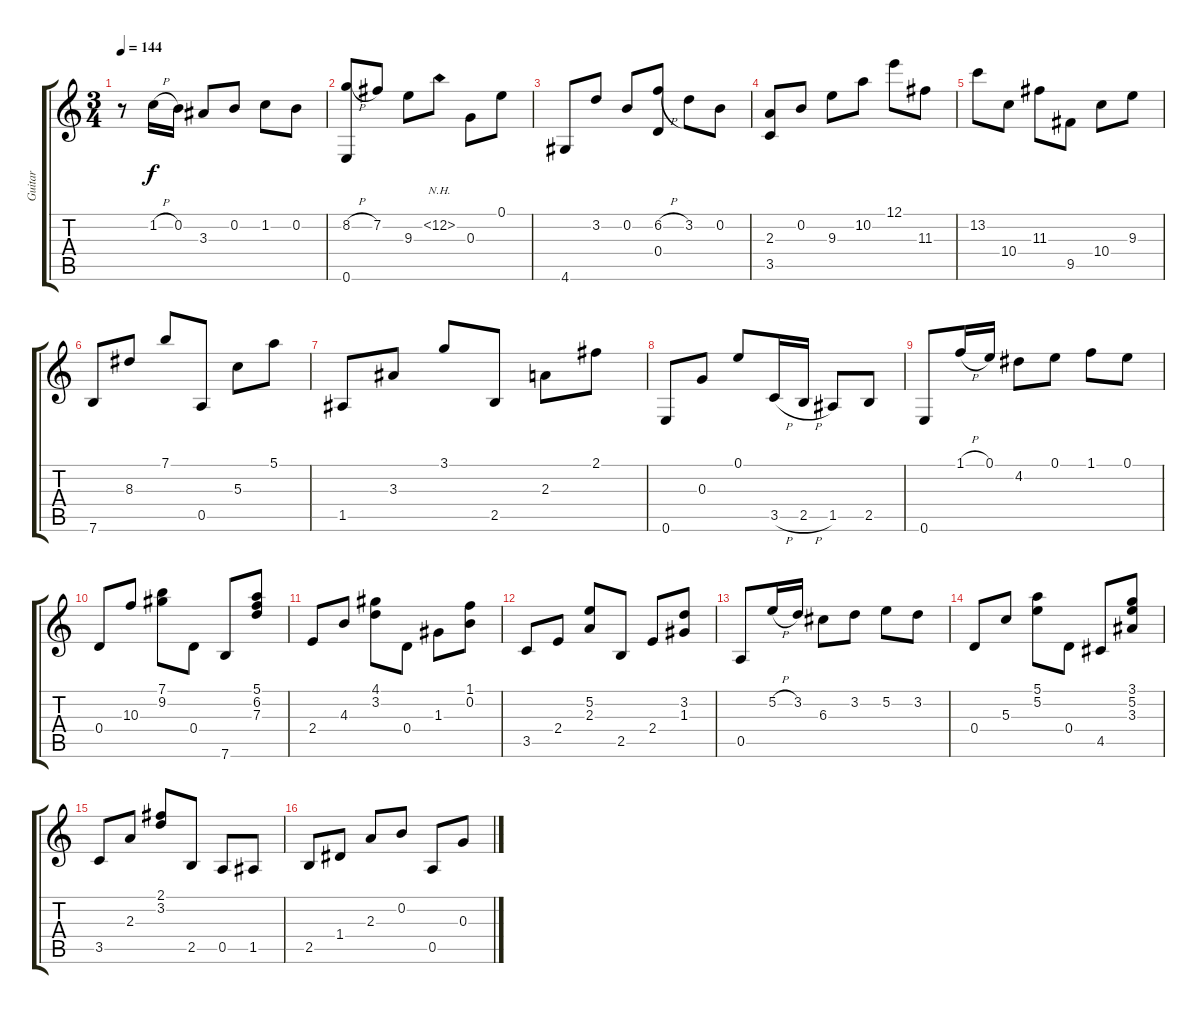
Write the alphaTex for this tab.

\track ("Guitar" "Guitar") {instrument acousticguitarnylon}
\staff {score tabs}
\tuning (E4 B3 G3 D3 A2 E2) {hide}
\ts (3 4)
\tempo 144
\clef g2
\ks c
r.8{dy f instrument acousticguitarnylon} 1.2{h}.16 0.2.16 3.3.8 0.2.8 1.2.8 0.2.8 |
(8.2{h} 0.6).8 7.2.8 9.3.8 12.2{nh}.8 0.3.8 0.1.8 |
4.6.8 3.2.8 0.2.8 (6.2{h} 0.4).8 3.2.8 0.2.8 |
(2.3 3.5).8 0.2.8 9.3.8 10.2.8 12.1.8 11.3.8 |
13.2.8 10.4.8 11.3.8 9.5.8 10.4.8 9.3.8 |
7.6.8 8.3.8 7.1.8 0.5.8 5.3.8 5.1.8 |
1.5.8 3.3.8 3.1.8 2.5.8 2.3.8 2.1.8 |
0.6.8 0.3.8 0.1.8 3.5{h}.16 2.5{h}.16 1.5.8 2.5.8 |
0.6.8 1.1{h}.16 0.1.16 4.2.8 0.1.8 1.1.8 0.1.8 |
0.4.8 10.3.8 (7.1 9.2).8 0.4.8 7.6.8 (5.1 6.2 7.3).8 |
2.4.8 4.3.8 (4.1 3.2).8 0.4.8 1.3.8 (1.1 0.2).8 |
3.5.8 2.4.8 (5.2 2.3).8 2.5.8 2.4.8 (3.2 1.3).8 |
0.5.8 5.2{h}.16 3.2.16 6.3.8 3.2.8 5.2.8 3.2.8 |
0.4.8 5.3.8 (5.1 5.2).8 0.4.8 4.5.8 (3.1 5.2 3.3).8 |
3.5.8 2.3.8 (2.1 3.2).8 2.5.8 0.5.8 1.5.8 |
2.5.8 1.4.8 2.3.8 0.2.8 0.5.8 0.3.8
